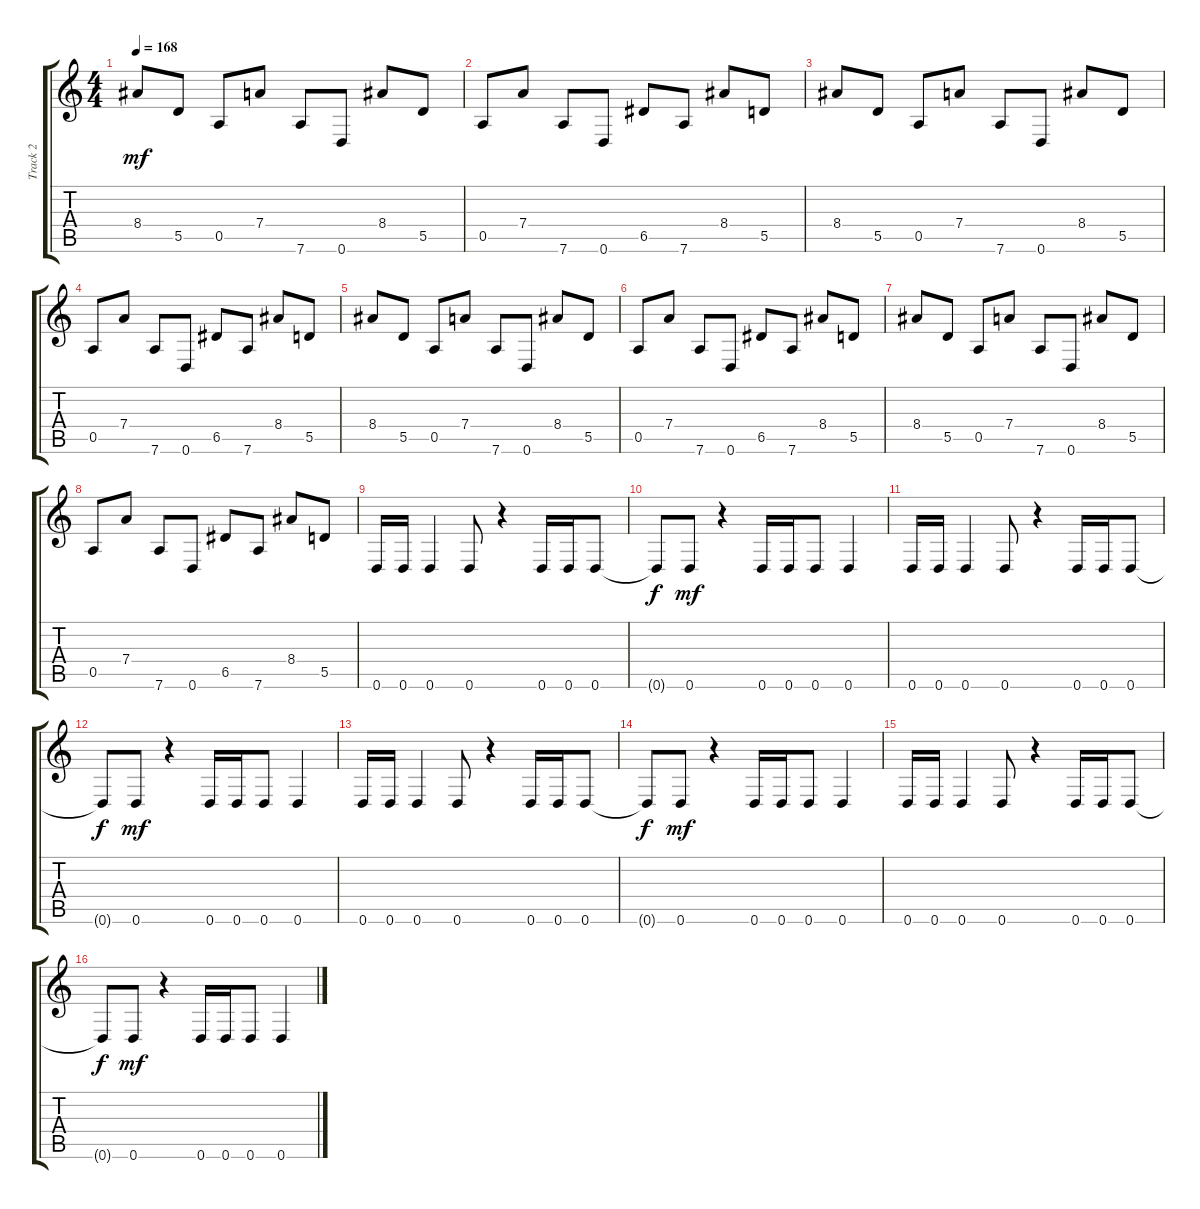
\track ("Track 2" "Track 2") {instrument distortionguitar}
\staff {score tabs}
\tuning (E4 B3 G3 D3 A2 D2) {hide}
\ts (4 4)
\tempo 168
\clef g2
\ks c
8.4.8{dy mf} 5.5.8 0.5.8 7.4.8 7.6.8 0.6.8 8.4.8 5.5.8 |
0.5.8 7.4.8 7.6.8 0.6.8 6.5.8 7.6.8 8.4.8 5.5.8 |
8.4.8 5.5.8 0.5.8 7.4.8 7.6.8 0.6.8 8.4.8 5.5.8 |
0.5.8 7.4.8 7.6.8 0.6.8 6.5.8 7.6.8 8.4.8 5.5.8 |
8.4.8 5.5.8 0.5.8 7.4.8 7.6.8 0.6.8 8.4.8 5.5.8 |
0.5.8 7.4.8 7.6.8 0.6.8 6.5.8 7.6.8 8.4.8 5.5.8 |
8.4.8 5.5.8 0.5.8 7.4.8 7.6.8 0.6.8 8.4.8 5.5.8 |
0.5.8 7.4.8 7.6.8 0.6.8 6.5.8 7.6.8 8.4.8 5.5.8 |
0.6.16 0.6.16 0.6.4 0.6.8 r.4 0.6.16 0.6.16 0.6.8 |
0.6{t}.8{dy f} 0.6.8{dy mf} r.4 0.6.16 0.6.16 0.6.8 0.6.4 |
0.6.16 0.6.16 0.6.4 0.6.8 r.4 0.6.16 0.6.16 0.6.8 |
0.6{t}.8{dy f} 0.6.8{dy mf} r.4 0.6.16 0.6.16 0.6.8 0.6.4 |
0.6.16 0.6.16 0.6.4 0.6.8 r.4 0.6.16 0.6.16 0.6.8 |
0.6{t}.8{dy f} 0.6.8{dy mf} r.4 0.6.16 0.6.16 0.6.8 0.6.4 |
0.6.16 0.6.16 0.6.4 0.6.8 r.4 0.6.16 0.6.16 0.6.8 |
0.6{t}.8{dy f} 0.6.8{dy mf} r.4 0.6.16 0.6.16 0.6.8 0.6.4
